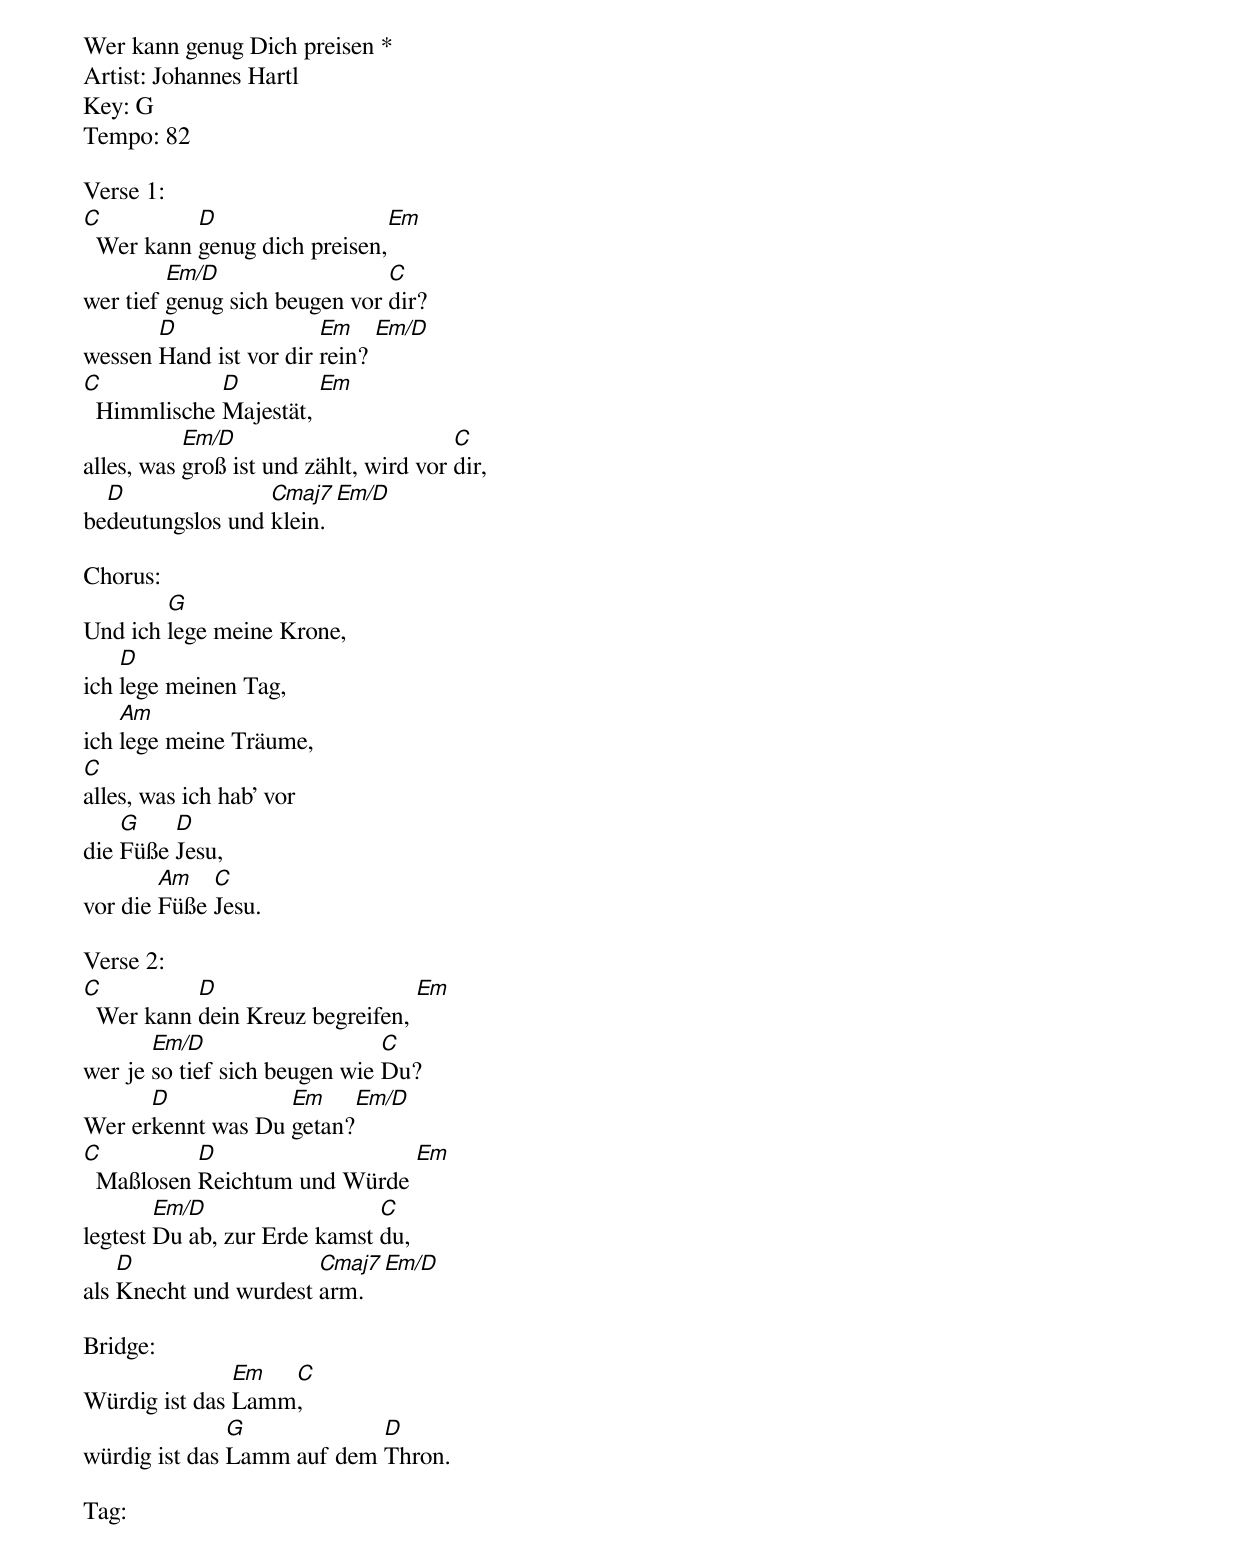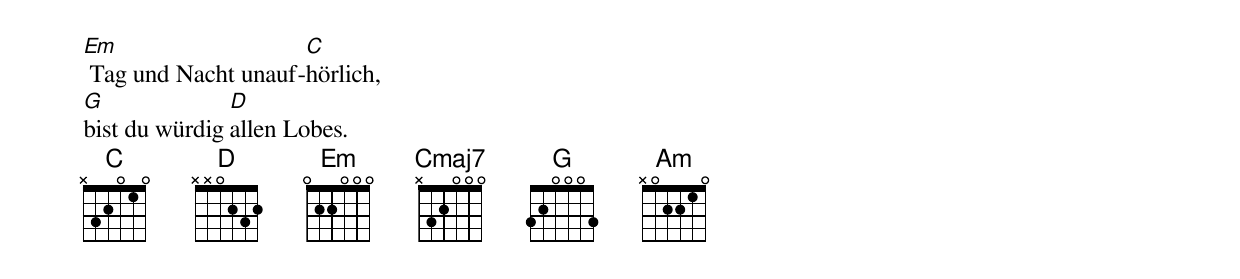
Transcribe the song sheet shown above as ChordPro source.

Wer kann genug Dich preisen *
Artist: Johannes Hartl
Key: G
Tempo: 82

Verse 1:
[C]  Wer kann [D]genug dich preisen,[Em]
wer tief [Em/D]genug sich beugen vor [C]dir?
wessen [D]Hand ist vor dir [Em]rein? [Em/D]
[C]  Himmlische [D]Majestät, [Em]
alles, was [Em/D]groß ist und zählt, wird vor [C]dir,
be[D]deutungslos und [Cmaj7]klein.[Em/D]

Chorus:
Und ich [G]lege meine Krone,
ich [D]lege meinen Tag,
ich [Am]lege meine Träume,
[C]alles, was ich hab' vor
die [G]Füße [D]Jesu,
vor die [Am]Füße [C]Jesu.

Verse 2:
[C]  Wer kann [D]dein Kreuz begreifen, [Em]
wer je [Em/D]so tief sich beugen wie [C]Du?
Wer er[D]kennt was Du [Em]getan?[Em/D]
[C]  Maßlosen [D]Reichtum und Würde [Em]
legtest [Em/D]Du ab, zur Erde kamst [C]du,
als [D]Knecht und wurdest [Cmaj7]arm.[Em/D]

Bridge:
Würdig ist das [Em]Lamm[C],
würdig ist das [G]Lamm auf dem [D]Thron.

Tag:
[Em] Tag und Nacht unauf-[C]hörlich,
[G]bist du würdig [D]allen Lobes.
